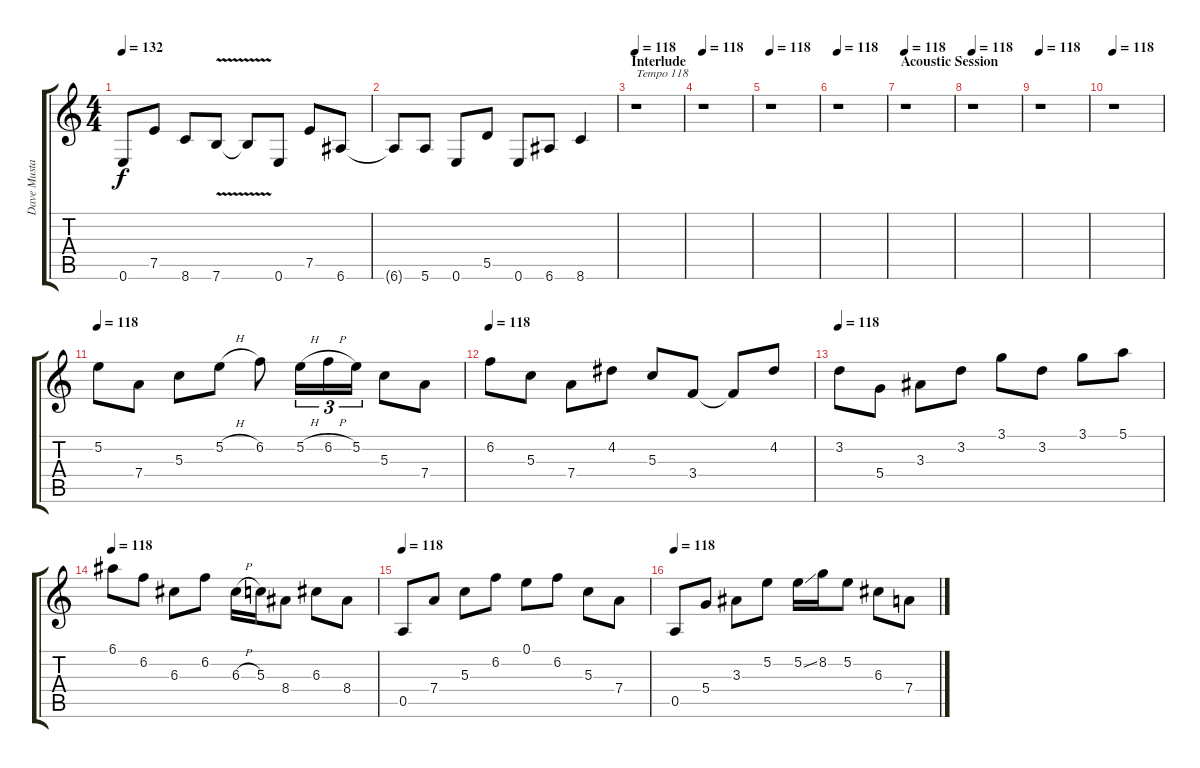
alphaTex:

\track ("Dave Mustaine (Disto Gtr)" "Dave Musta") {instrument distortionguitar}
\staff {score tabs}
\tuning (E4 B3 G3 D3 A2 E2) {hide}
\ts (4 4)
\tempo 132
\clef g2
\ks c
0.6.8{dy f} 7.5.8 8.6.8 7.6{v}.8 7.6{t}.8 0.6.8 7.5.8 6.6.8 |
6.6{t}.8 5.6.8 0.6.8 5.5.8 0.6.8 6.6.8 8.6.4 |
\section ("" "Interlude")
\tempo 118
r.1{txt "Tempo 118"} |
\tempo 118
r.1 |
\tempo 118
r.1 |
\tempo 118
r.1 |
\section ("" "Acoustic Session")
\tempo 118
r.1 |
\tempo 118
r.1 |
\tempo 118
r.1 |
\tempo 118
r.1 |
\tempo 118
5.2.8{instrument acousticguitarnylon} 7.4.8 5.3.8 5.2{h}.8 6.2.8 5.2{h}.16{tu (3 2)} 6.2{h}.16{tu (3 2)} 5.2.16{tu (3 2)} 5.3.8 7.4.8 |
\tempo 118
6.2.8{instrument acousticguitarnylon} 5.3.8 7.4.8 4.2.8 5.3.8 3.4.8 3.4{t}.8 4.2.8 |
\tempo 118
3.2.8{instrument acousticguitarnylon} 5.4.8 3.3.8 3.2.8 3.1.8 3.2.8 3.1.8 5.1.8 |
\tempo 118
6.1.8{instrument acousticguitarnylon} 6.2.8 6.3.8 6.2.8 6.3{h}.16 5.3.16 8.4.8 6.3.8 8.4.8 |
\tempo 118
0.5.8{instrument acousticguitarnylon} 7.4.8 5.3.8 6.2.8 0.1.8 6.2.8 5.3.8 7.4.8 |
\tempo 118
0.5.8 5.4.8 3.3.8 5.2.8 5.2{ss}.16 8.2.16 5.2.8 6.3.8 7.4.8
